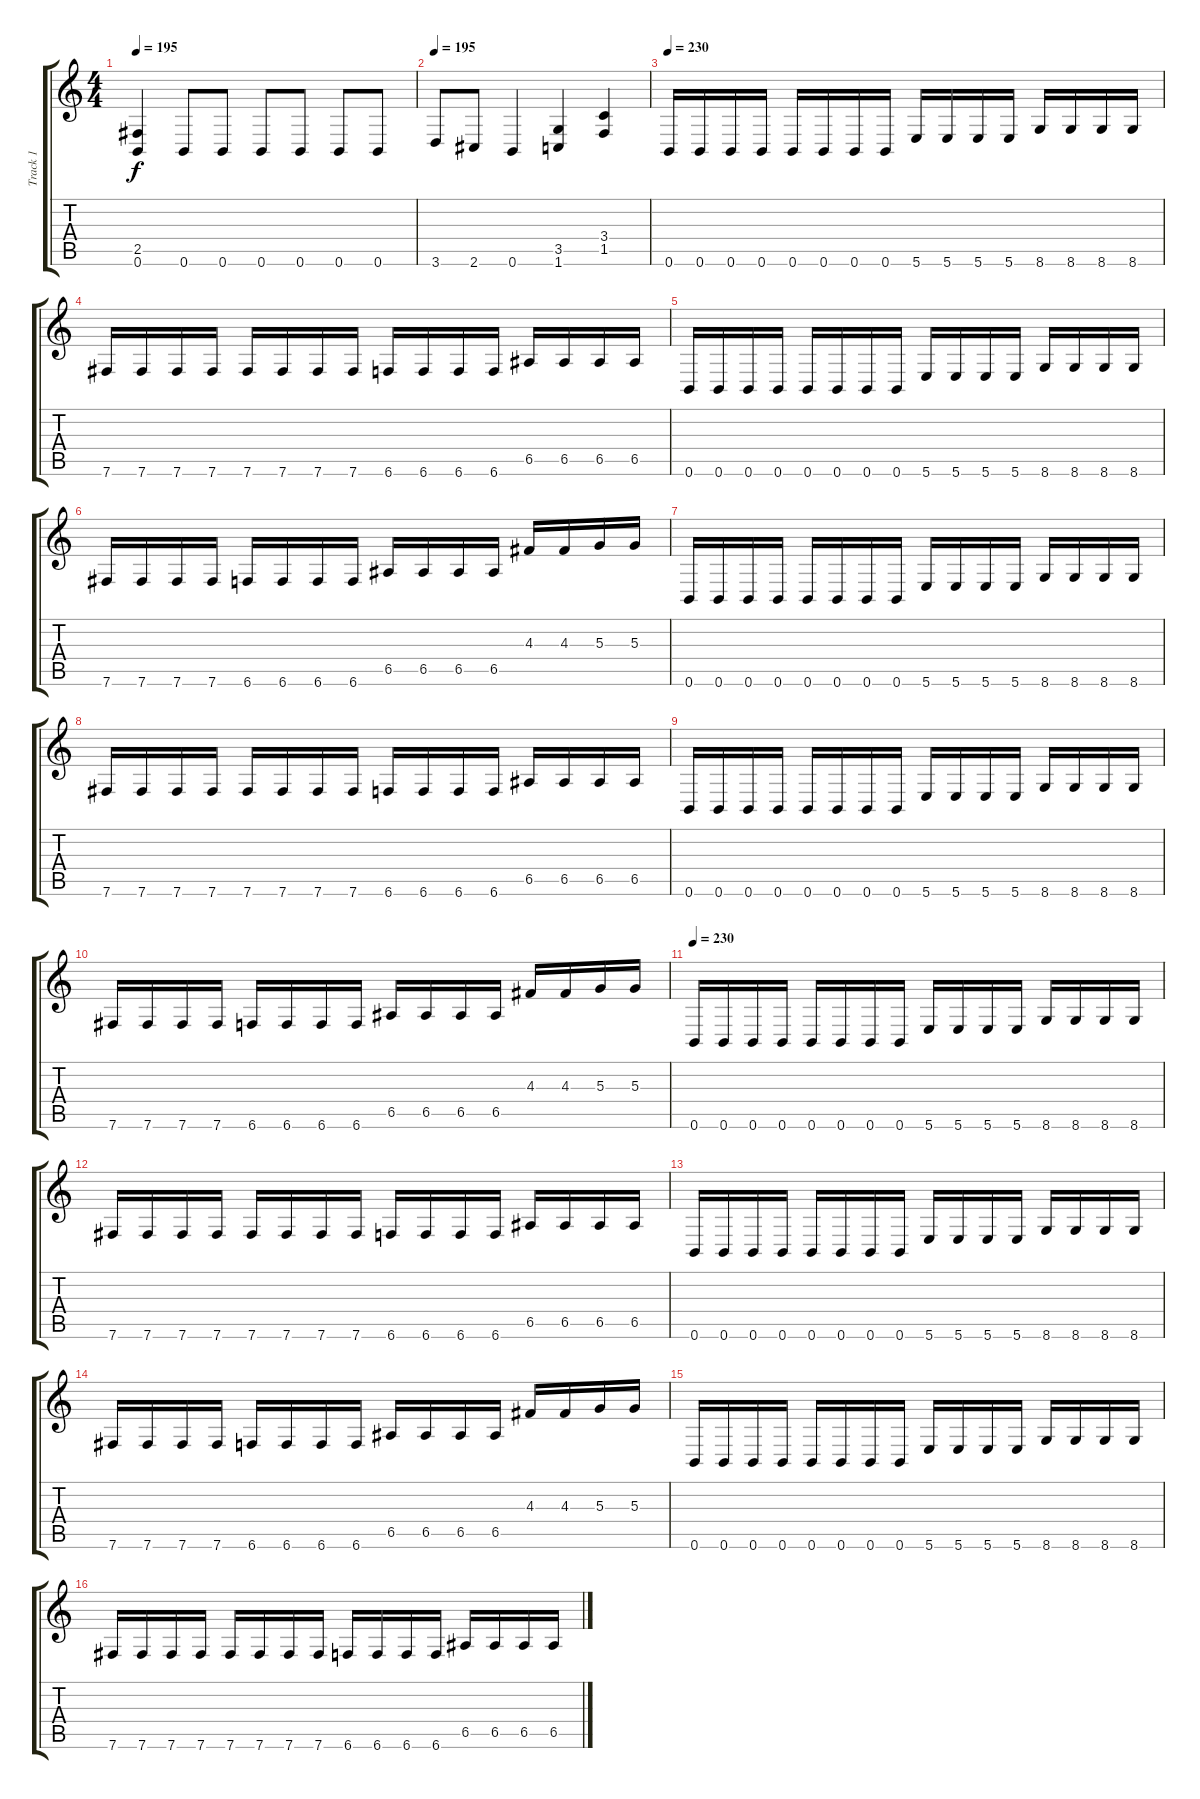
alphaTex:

\track ("Track 1" "Track 1") {instrument distortionguitar}
\staff {score tabs}
\tuning (B3 Gb3 D3 A2 E2 B1) {hide}
\ts (4 4)
\tempo 195
\clef g2
\ks c
(2.5 0.6).4{dy f} 0.6.8 0.6.8 0.6.8 0.6.8 0.6.8 0.6.8 |
\tempo 195
3.6.8 2.6.8 0.6.4 (3.5 1.6).4 (3.4 1.5).4 |
\tempo 230
0.6.16 0.6.16 0.6.16 0.6.16 0.6.16 0.6.16 0.6.16 0.6.16 5.6.16 5.6.16 5.6.16 5.6.16 8.6.16 8.6.16 8.6.16 8.6.16 |
7.6.16 7.6.16 7.6.16 7.6.16 7.6.16 7.6.16 7.6.16 7.6.16 6.6.16 6.6.16 6.6.16 6.6.16 6.5.16 6.5.16 6.5.16 6.5.16 |
0.6.16 0.6.16 0.6.16 0.6.16 0.6.16 0.6.16 0.6.16 0.6.16 5.6.16 5.6.16 5.6.16 5.6.16 8.6.16 8.6.16 8.6.16 8.6.16 |
7.6.16 7.6.16 7.6.16 7.6.16 6.6.16 6.6.16 6.6.16 6.6.16 6.5.16 6.5.16 6.5.16 6.5.16 4.3.16 4.3.16 5.3.16 5.3.16 |
0.6.16 0.6.16 0.6.16 0.6.16 0.6.16 0.6.16 0.6.16 0.6.16 5.6.16 5.6.16 5.6.16 5.6.16 8.6.16 8.6.16 8.6.16 8.6.16 |
7.6.16 7.6.16 7.6.16 7.6.16 7.6.16 7.6.16 7.6.16 7.6.16 6.6.16 6.6.16 6.6.16 6.6.16 6.5.16 6.5.16 6.5.16 6.5.16 |
0.6.16 0.6.16 0.6.16 0.6.16 0.6.16 0.6.16 0.6.16 0.6.16 5.6.16 5.6.16 5.6.16 5.6.16 8.6.16 8.6.16 8.6.16 8.6.16 |
7.6.16 7.6.16 7.6.16 7.6.16 6.6.16 6.6.16 6.6.16 6.6.16 6.5.16 6.5.16 6.5.16 6.5.16 4.3.16 4.3.16 5.3.16 5.3.16 |
\tempo 230
0.6.16 0.6.16 0.6.16 0.6.16 0.6.16 0.6.16 0.6.16 0.6.16 5.6.16 5.6.16 5.6.16 5.6.16 8.6.16 8.6.16 8.6.16 8.6.16 |
7.6.16 7.6.16 7.6.16 7.6.16 7.6.16 7.6.16 7.6.16 7.6.16 6.6.16 6.6.16 6.6.16 6.6.16 6.5.16 6.5.16 6.5.16 6.5.16 |
0.6.16 0.6.16 0.6.16 0.6.16 0.6.16 0.6.16 0.6.16 0.6.16 5.6.16 5.6.16 5.6.16 5.6.16 8.6.16 8.6.16 8.6.16 8.6.16 |
7.6.16 7.6.16 7.6.16 7.6.16 6.6.16 6.6.16 6.6.16 6.6.16 6.5.16 6.5.16 6.5.16 6.5.16 4.3.16 4.3.16 5.3.16 5.3.16 |
0.6.16 0.6.16 0.6.16 0.6.16 0.6.16 0.6.16 0.6.16 0.6.16 5.6.16 5.6.16 5.6.16 5.6.16 8.6.16 8.6.16 8.6.16 8.6.16 |
7.6.16 7.6.16 7.6.16 7.6.16 7.6.16 7.6.16 7.6.16 7.6.16 6.6.16 6.6.16 6.6.16 6.6.16 6.5.16 6.5.16 6.5.16 6.5.16
